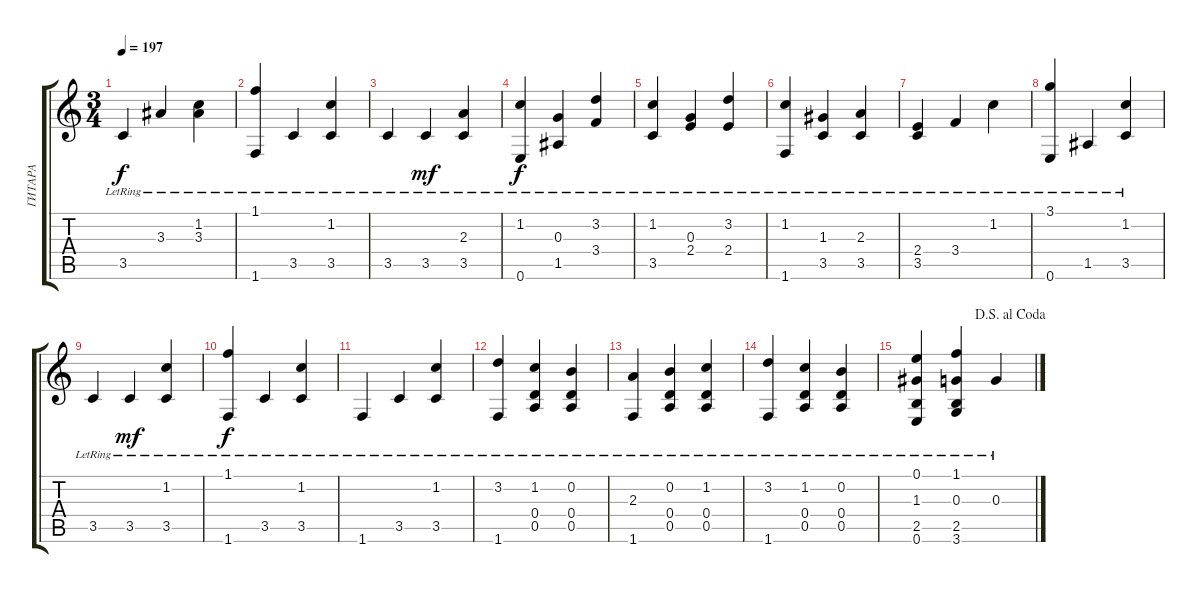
\track ("ГИТАРА" "ГИТАРА") {instrument acousticguitarnylon}
\staff {score tabs}
\tuning (E4 B3 G3 D3 A2 E2) {hide}
\ts (3 4)
\tempo 197
\clef g2
\ks c
3.5{lr}.4{dy f} 3.3{lr}.4 (1.2{lr} 3.3{lr}).4 |
(1.1{lr} 1.6{lr}).4 3.5{lr}.4 (1.2{lr} 3.5{lr}).4{volume 14} |
3.5{lr}.4 3.5{lr}.4{dy mf volume 12} (2.3{lr} 3.5{lr}).4 |
(1.2{lr} 0.6{lr}).4{dy f} (0.3{lr} 1.5{lr}).4 (3.2{lr} 3.4{lr}).4 |
(1.2{lr} 3.5{lr}).4 (0.3{lr} 2.4{lr}).4 (3.2{lr} 2.4{lr}).4 |
(1.2{lr} 1.6{lr}).4 (1.3{lr} 3.5{lr}).4 (2.3{lr} 3.5{lr}).4 |
(2.4{lr} 3.5{lr}).4 3.4{lr}.4 1.2{lr}.4 |
(3.1{lr} 0.6{lr}).4{volume 10} 1.5{lr}.4 (1.2{lr} 3.5{lr}).4 |
3.5{lr}.4 3.5{lr}.4{dy mf} (1.2{lr} 3.5{lr}).4 |
(1.1{lr} 1.6{lr}).4{dy f volume 8} 3.5{lr}.4 (1.2{lr} 3.5{lr}).4 |
1.6{lr}.4 3.5{lr}.4 (1.2{lr} 3.5{lr}).4 |
(3.2{lr} 1.6{lr}).4 (1.2{lr} 0.4{lr} 0.5{lr}).4 (0.2{lr} 0.4{lr} 0.5{lr}).4 |
(2.3{lr} 1.6{lr}).4 (0.2{lr} 0.4{lr} 0.5{lr}).4 (1.2{lr} 0.4{lr} 0.5{lr}).4 |
(3.2{lr} 1.6{lr}).4 (1.2{lr} 0.4{lr} 0.5{lr}).4 (0.2{lr} 0.4{lr} 0.5{lr}).4 |
\jump dalsegnoalcoda
(0.1{lr} 1.3{lr} 2.5{lr} 0.6{lr}).4 (1.1{lr} 0.3{lr} 2.5{lr} 3.6{lr}).4 0.3{lr}.4
